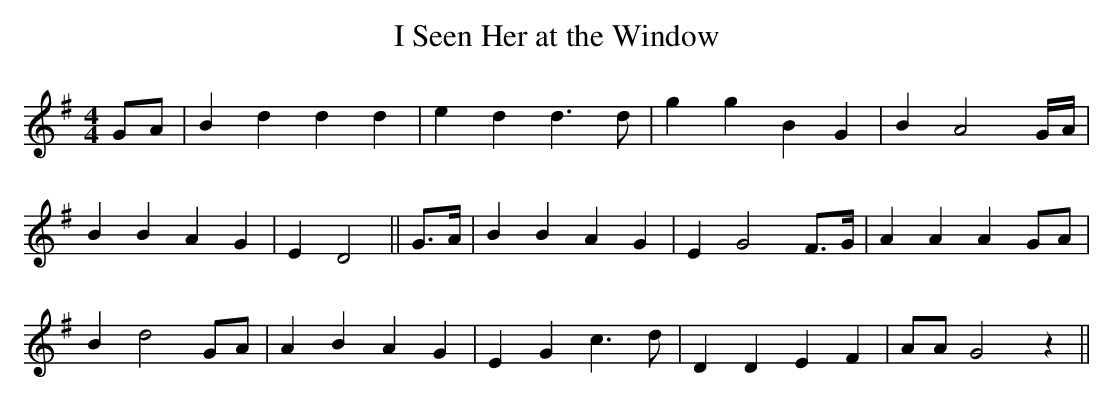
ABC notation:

X:1
T:I Seen Her at the Window
M:4/4
L:1/8
K:G
GA|B2d2d2d2|e2d2d3d|g2g2B2G2|B2A4 G/A/|
B2B2A2G2|E2 D4||G>A|B2B2 A2G2|E2 G4 F>G|A2A2A2 GA|
B2d4 GA|A2B2A2G2|E2G2c3d|D2D2E2F2|AA G4z2||
